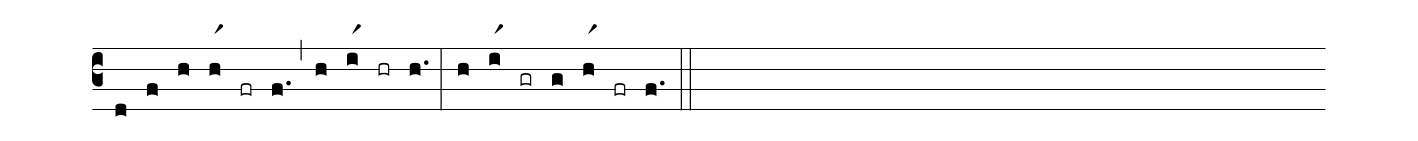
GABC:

%%
(c3)
(d) (f)
(h) (hr1) (fr) (f.) (,)
(h) (ir1) (hr) (h.) (:)
(h) (ir1) (gr) (g) (hr1) (fr) (f.) (::)
